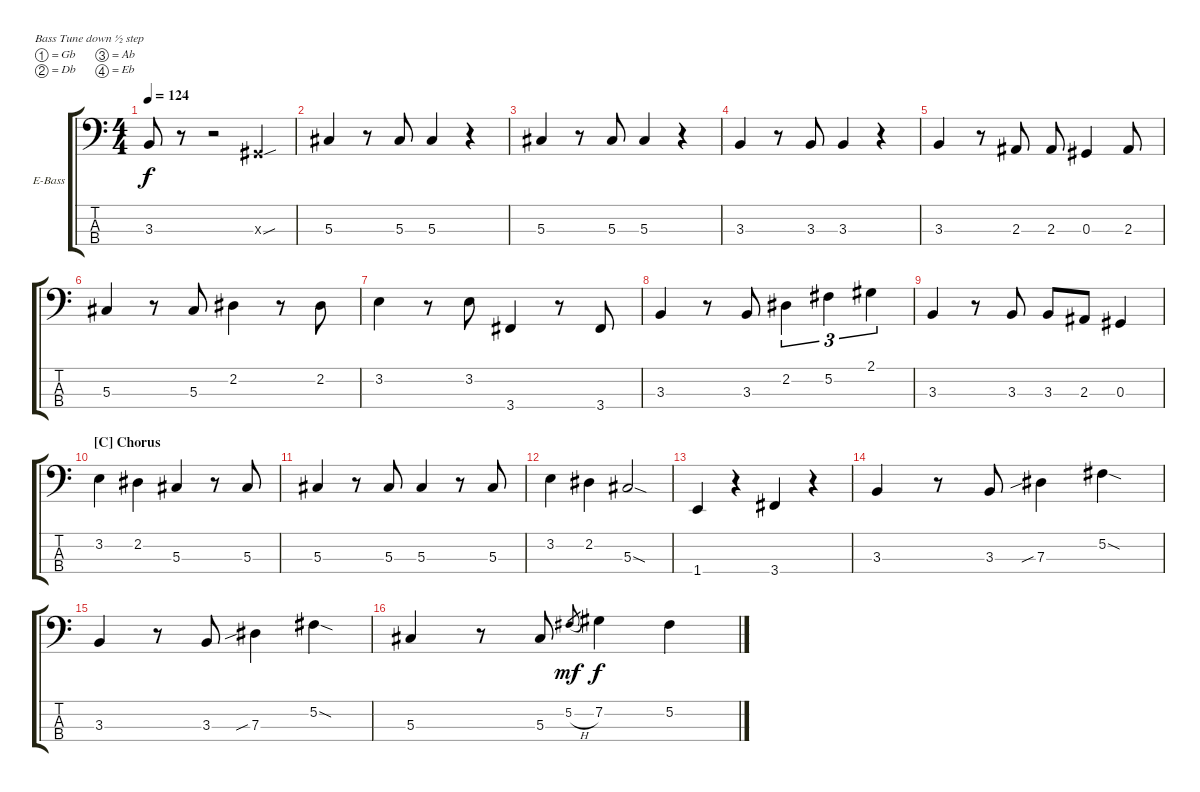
\bracketExtendMode groupsimilarinstruments
\firstSystemTrackNameOrientation horizontal
\otherSystemsTrackNameOrientation horizontal
\track ("Bass" "E-Bass") {instrument electricbasspick}
\staff {score tabs}
\tuning (Gb2 Db2 Ab1 Eb1)
\ts (4 4)
\tempo 124
\clef f4
\scale
1.03909
\ks c
3.3.8{dy f} r.8 r.2 0.3{sou x}.4 |
\scale
0.960908 5.3.4 r.8 5.3.8 5.3.4 r.4 |
\scale
1.03909 5.3.4 r.8 5.3.8 5.3.4 r.4 |
\scale
0.960908 3.3.4 r.8 3.3.8 3.3.4 r.4 |
\scale
1.03909 3.3.4 r.8 2.3.8 2.3.8 0.3.4 2.3.8 |
\scale
0.960908 5.3.4 r.8 5.3.8 2.2.4 r.8 2.2.8 |
\scale
1.03909 3.2.4 r.8 3.2.8 3.4.4 r.8 3.4.8 |
\scale
0.960908 3.3.4 r.8 3.3.8 2.2.4{tu (3 2)} 5.2.4{tu (3 2)} 2.1.4{tu (3 2)} |
\scale
1.03909 3.3.4 r.8 3.3.8 3.3.8 2.3.8 0.3.4 |
\section ("C" "Chorus")
\scale
0.960908 3.2.4 2.2.4 5.3.4 r.8 5.3.8 |
\scale
1.03909 5.3.4 r.8 5.3.8 5.3.4 r.8 5.3.8 |
\scale
0.960908 3.2.4 2.2.4 5.3{sod}.2 |
\scale
1.03909 1.4.4 r.4 3.4.4 r.4 |
\scale
0.960908 3.3.4 r.8 3.3.8 7.3{sib}.4 5.2{sod}.4 |
\scale
1.03909 3.3.4 r.8 3.3.8 7.3{sib}.4 5.2{sod}.4 |
\scale
0.960908 5.3.4 r.8 5.3.8 5.2{h}.8{gr dy mf} 7.2.4{dy f} 5.2.4
